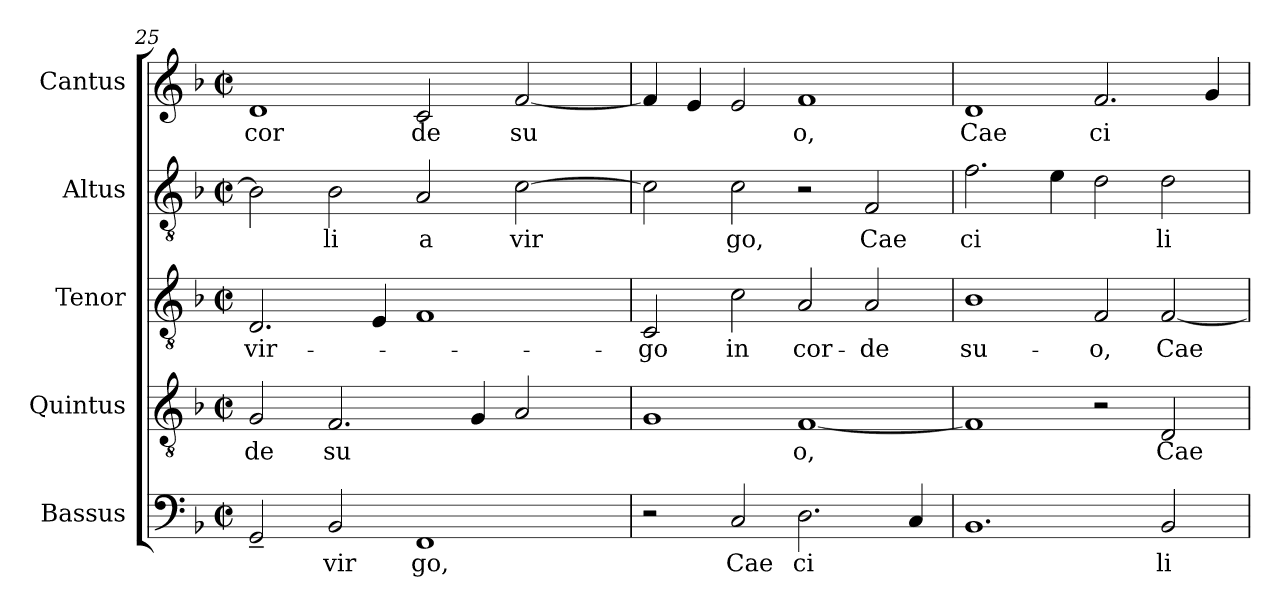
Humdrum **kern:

**kern	**text	**kern	**text	**kern	**text	**kern	**text	**kern	**text
*part5	*part5	*part4	*part4	*part3	*part3	*part2	*part2	*part1	*part1
*staff5	*staff5	*staff4	*staff4	*staff3	*staff3	*staff2	*staff2	*staff1	*staff1
*I"Bassus	*	*I"Quintus	*	*I"Tenor	*	*I"Altus	*	*I"Cantus	*
!!LO:LB:g=z
*clefF4	*	*clefGv2	*	*clefGv2	*	*clefGv2	*	*clefG2	*
*k[b-]	*	*k[b-]	*	*k[b-]	*	*k[b-]	*	*k[b-]	*
*F:	*	*F:	*	*F:	*	*F:	*	*F:	*
*M2/2	*	*M2/2	*	*M2/2	*	*M2/2	*	*M2/2	*
*met(c|)	*	*met(c|)	*	*met(c|)	*	*met(c|)	*	*met(c|)	*
=25	=25	=25	=25	=25	=25	=25	=25	=25	=25
!	!	!	!LO:LY:b:cj	!	!LO:LY:b	!	!	!	!LO:LY:b:cj
*	*	*	*	*	*	*^	*	*	*
2GG~</	.	2G/	de	2.D/	vir-	2B-\]	32.ryy	.	1d	cor
.	.	.	.	.	.	.	1ryy	.	.	.
!	!LO:LY:b:cj	!	!LO:LY:b:cj	!	!	!	!	!LO:LY:b:cj	!	!
2BB-/	vir	2.F/	su	.	.	2B-\	.	-li	.	.
.	.	.	.	4E/	.	.	.	.	.	.
!	!LO:LY:b:cj	!	!	!	!	!	!	!LO:LY:b:cj	!	!LO:LY:b:cj
1FF	go,	.	.	1F	.	2A/	.	a	2c/	de
.	.	.	.	.	.	.	2ryy	.	.	.
.	.	4G/	.	.	.	.	.	.	.	.
!	!	!	!	!	!	!	!	!LO:LY:b	!	!LO:LY:b:cj
.	.	2A/	.	.	.	[>2c\	.	vir	[<2f/	su
.	.	.	.	.	.	.	4ryy	.	.	.
.	.	.	.	.	.	.	8ryy	.	.	.
.	.	.	.	.	.	.	16ryy	.	.	.
.	.	.	.	.	.	.	64ryy	.	.	.
=26	=26	=26	=26	=26	=26	=26	=26	=26	=26	=26
!	!	!	!	!	!LO:LY:b:cj	!	!	!	!	!
*	*	*	*	*	*	*v	*v	*	*	*
2r	.	1G	.	2C/	-go	2c\]	.	4f/]	.
.	.	.	.	.	.	.	.	4e/	.
!	!LO:LY:b:cj	!	!	!	!LO:LY:b:cj	!	!LO:LY:b:cj	!	!
2C/	Cae	.	.	2c\	in	2c\	go,	2e/	.
!	!LO:LY:b:cj	!	!LO:LY:b:cj	!	!LO:LY:b:cj	!	!	!	!LO:LY:b:cj
2.D\	ci	[<1F	o,	2A/	cor-	2r	.	1f	o,
!	!	!	!	!	!LO:LY:b:cj	!	!LO:LY:b:cj	!	!
.	.	.	.	2A/	-de	2F/	Cae	.	.
4C/	.	.	.	.	.	.	.	.	.
=27	=27	=27	=27	=27	=27	=27	=27	=27	=27
!	!	!	!	!	!LO:LY:b:cj	!	!LO:LY:b:cj	!	!LO:LY:b:cj
1.BB-	.	1F]	.	1B-	su-	2.f\	ci	1d	Cae
.	.	.	.	.	.	4e\	.	.	.
!	!	!	!	!	!LO:LY:b:cj	!	!	!	!LO:LY:b:cj
.	.	2r	.	2F/	-o,	2d\	.	2.f/	ci
!	!LO:LY:b:cj	!	!LO:LY:b:cj	!	!LO:LY:b	!	!LO:LY:b:cj	!	!
2BB-/	li	2D/	Cae	[<2F/	Cae-	2d\	li	.	.
.	.	.	.	.	.	.	.	4g/	.
=	=	=	=	=	=	=	=	=	=
*-	*-	*-	*-	*-	*-	*-	*-	*-	*-
